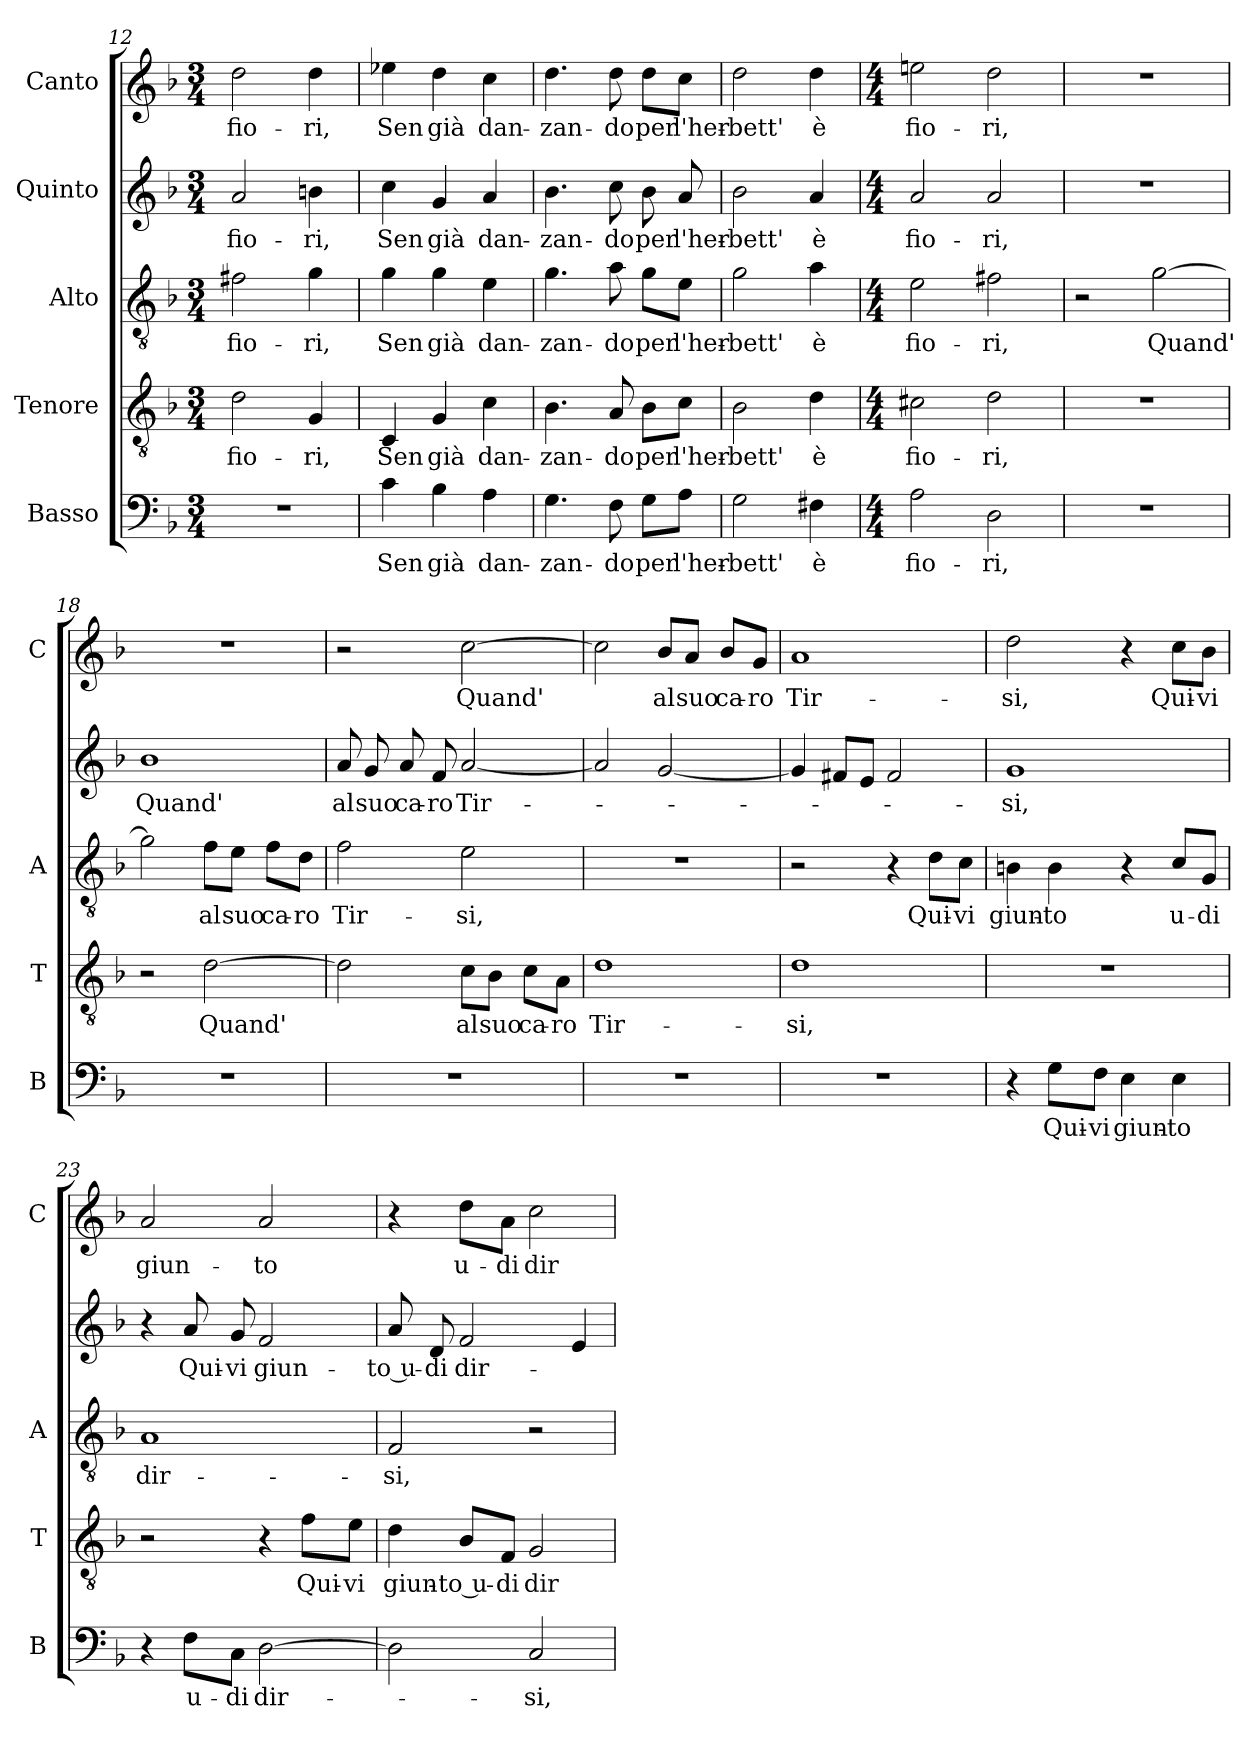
**kern	**text	**kern	**text	**kern	**text	**kern	**text	**kern	**text
*part5	*part5	*part4	*part4	*part3	*part3	*part2	*part2	*part1	*part1
*staff5	*staff5	*staff4	*staff4	*staff3	*staff3	*staff2	*staff2	*staff1	*staff1
*I"Basso	*	*I"Tenore	*	*I"Alto	*	*I"Quinto	*	*I"Canto	*
*I'B	*	*I'T	*	*I'A	*	*	*	*I'C	*
*clefF4	*	*clefGv2	*	*clefGv2	*	*clefG2	*	*clefG2	*
*k[b-]	*	*k[b-]	*	*k[b-]	*	*k[b-]	*	*k[b-]	*
*F:	*	*F:	*	*F:	*	*F:	*	*F:	*
*M3/4	*	*M3/4	*	*M3/4	*	*M3/4	*	*M3/4	*
=12	=12	=12	=12	=12	=12	=12	=12	=12	=12
!	!	!	!LO:LY:b	!	!LO:LY:b	!	!LO:LY:b	!	!LO:LY:b
2.r	.	2d\	fio-	2f#X\	fio-	2a/	fio-	2dd\	fio-
!	!	!	!LO:LY:b	!	!LO:LY:b	!	!LO:LY:b	!	!LO:LY:b
.	.	4G/	-ri,	4g\	-ri,	4bn\	-ri,	4dd\	-ri,
=13	=13	=13	=13	=13	=13	=13	=13	=13	=13
!	!LO:LY:b	!	!LO:LY:b	!	!LO:LY:b	!	!LO:LY:b	!	!LO:LY:b
4c\	Sen	4C/	Sen	4g\	Sen	4cc\	Sen	4ee-X\	Sen
!	!LO:LY:b	!	!LO:LY:b	!	!LO:LY:b	!	!LO:LY:b	!	!LO:LY:b
4B-\	già	4G/	già	4g\	già	4g/	già	4dd\	già
!	!LO:LY:b	!	!LO:LY:b	!	!LO:LY:b	!	!LO:LY:b	!	!LO:LY:b
4A\	dan-	4c\	dan-	4e\	dan-	4a/	dan-	4cc\	dan-
=14	=14	=14	=14	=14	=14	=14	=14	=14	=14
!	!LO:LY:b	!	!LO:LY:b	!	!LO:LY:b	!	!LO:LY:b	!	!LO:LY:b
4.G\	-zan-	4.B-\	-zan-	4.g\	-zan-	4.b-\	-zan-	4.dd\	-zan-
!	!LO:LY:b	!	!LO:LY:b	!	!LO:LY:b	!	!LO:LY:b	!	!LO:LY:b
8F\	-do	8A/	-do	8a\	-do	8cc\	-do	8dd\	-do
!	!LO:LY:b	!	!LO:LY:b	!	!LO:LY:b	!	!LO:LY:b	!	!LO:LY:b
8G\L	per	8B-\L	per	8g\L	per	8b-\	per	8dd\L	per
!	!LO:LY:b	!	!LO:LY:b	!	!LO:LY:b	!	!LO:LY:b	!	!LO:LY:b
8A\J	l'her-	8c\J	l'her-	8e\J	l'her-	8a/	l'her-	8cc\J	l'her-
=15	=15	=15	=15	=15	=15	=15	=15	=15	=15
!	!LO:LY:b	!	!LO:LY:b	!	!LO:LY:b	!	!LO:LY:b	!	!LO:LY:b
2G\	-bett'	2B-\	-bett'	2g\	-bett'	2b-\	-bett'	2dd\	-bett'
!	!LO:LY:b	!	!LO:LY:b	!	!LO:LY:b	!	!LO:LY:b	!	!LO:LY:b
4F#X\	è	4d\	è	4a\	è	4a/	è	4dd\	è
=16	=16	=16	=16	=16	=16	=16	=16	=16	=16
*M4/4	*	*M4/4	*	*M4/4	*	*M4/4	*	*M4/4	*
!	!LO:LY:b	!	!LO:LY:b	!	!LO:LY:b	!	!LO:LY:b	!	!LO:LY:b
2A\	fio-	2c#X\	fio-	2e\	fio-	2a/	fio-	2eeni\	fio-
!	!LO:LY:b	!	!LO:LY:b	!	!LO:LY:b	!	!LO:LY:b	!	!LO:LY:b
2D\	-ri,	2d\	-ri,	2f#X\	-ri,	2a/	-ri,	2dd\	-ri,
=17	=17	=17	=17	=17	=17	=17	=17	=17	=17
1r	.	1r	.	2r	.	1r	.	1r	.
!	!	!	!	!	!LO:LY:b	!	!	!	!
.	.	.	.	[2g\	Quand'	.	.	.	.
=18	=18	=18	=18	=18	=18	=18	=18	=18	=18
!	!	!	!	!	!	!	!LO:LY:b	!	!
1r	.	2r	.	2g\]	.	1b-	Quand'	1r	.
!	!	!	!LO:LY:b	!	!LO:LY:b	!	!	!	!
.	.	[2d\	Quand'	8f\L	al	.	.	.	.
!	!	!	!	!	!LO:LY:b	!	!	!	!
.	.	.	.	8e\J	suo	.	.	.	.
!	!	!	!	!	!LO:LY:b	!	!	!	!
.	.	.	.	8f\L	ca-	.	.	.	.
!	!	!	!	!	!LO:LY:b	!	!	!	!
.	.	.	.	8d\J	-ro	.	.	.	.
!!LO:PB:g=z
=19	=19	=19	=19	=19	=19	=19	=19	=19	=19
!	!	!	!	!	!LO:LY:b	!	!LO:LY:b	!	!
1r	.	2d\]	.	2f\	Tir-	8a/	al	2r	.
!	!	!	!	!	!	!	!LO:LY:b	!	!
.	.	.	.	.	.	8g/	suo	.	.
!	!	!	!	!	!	!	!LO:LY:b	!	!
.	.	.	.	.	.	8a/	ca-	.	.
!	!	!	!	!	!	!	!LO:LY:b	!	!
.	.	.	.	.	.	8f/	-ro	.	.
!	!	!	!LO:LY:b	!	!LO:LY:b	!	!LO:LY:b	!	!LO:LY:b
.	.	8c\L	al	2e\	-si,	[2a/	Tir-	[2cc\	Quand'
!	!	!	!LO:LY:b	!	!	!	!	!	!
.	.	8B-\J	suo	.	.	.	.	.	.
!	!	!	!LO:LY:b	!	!	!	!	!	!
.	.	8c\L	ca-	.	.	.	.	.	.
!	!	!	!LO:LY:b	!	!	!	!	!	!
.	.	8A\J	-ro	.	.	.	.	.	.
=20	=20	=20	=20	=20	=20	=20	=20	=20	=20
!	!	!	!LO:LY:b	!	!	!	!	!	!
1r	.	1d	Tir-	1r	.	2a/]	.	2cc\]	.
!	!	!	!	!	!	!	!	!	!LO:LY:b
.	.	.	.	.	.	[2g/	.	8b-/L	al
!	!	!	!	!	!	!	!	!	!LO:LY:b
.	.	.	.	.	.	.	.	8a/J	suo
!	!	!	!	!	!	!	!	!	!LO:LY:b
.	.	.	.	.	.	.	.	8b-/L	ca-
!	!	!	!	!	!	!	!	!	!LO:LY:b
.	.	.	.	.	.	.	.	8g/J	-ro
=21	=21	=21	=21	=21	=21	=21	=21	=21	=21
!	!	!	!LO:LY:b	!	!	!	!	!	!LO:LY:b
1r	.	1d	-si,	2r	.	4g/]	.	1a	Tir-
.	.	.	.	.	.	8f#X/L	.	.	.
.	.	.	.	.	.	8e/J	.	.	.
.	.	.	.	4r	.	2f#/	.	.	.
!	!	!	!	!	!LO:LY:b	!	!	!	!
.	.	.	.	8d\L	Qui-	.	.	.	.
!	!	!	!	!	!LO:LY:b	!	!	!	!
.	.	.	.	8c\J	-vi	.	.	.	.
=22	=22	=22	=22	=22	=22	=22	=22	=22	=22
!	!	!	!	!	!LO:LY:b	!	!LO:LY:b	!	!LO:LY:b
4r	.	1r	.	4Bn\	giun-	1g	-si,	2dd\	-si,
!	!LO:LY:b	!	!	!	!LO:LY:b	!	!	!	!
8G\L	Qui-	.	.	4B\	-to	.	.	.	.
!	!LO:LY:b	!	!	!	!	!	!	!	!
8F\J	-vi	.	.	.	.	.	.	.	.
!	!LO:LY:b	!	!	!	!	!	!	!	!
4E\	giun-	.	.	4r	.	.	.	4r	.
!	!LO:LY:b	!	!	!	!LO:LY:b	!	!	!	!LO:LY:b
4E\	-to	.	.	8c/L	u-	.	.	8cc\L	Qui-
!	!	!	!	!	!LO:LY:b	!	!	!	!LO:LY:b
.	.	.	.	8G/J	-di	.	.	8b-\J	-vi
=23	=23	=23	=23	=23	=23	=23	=23	=23	=23
!	!	!	!	!	!LO:LY:b	!	!	!	!LO:LY:b
4r	.	2r	.	1A	dir-	4r	.	2a/	giun-
!	!LO:LY:b	!	!	!	!	!	!LO:LY:b	!	!
8F\L	u-	.	.	.	.	8a/	Qui-	.	.
!	!LO:LY:b	!	!	!	!	!	!LO:LY:b	!	!
8C\J	-di	.	.	.	.	8g/	-vi	.	.
!	!LO:LY:b	!	!	!	!	!	!LO:LY:b	!	!LO:LY:b
[2D\	dir-	4r	.	.	.	2f/	giun-	2a/	-to
!	!	!	!LO:LY:b	!	!	!	!	!	!
.	.	8f\L	Qui-	.	.	.	.	.	.
!	!	!	!LO:LY:b	!	!	!	!	!	!
.	.	8e\J	-vi	.	.	.	.	.	.
!!LO:LB:g=z
=24	=24	=24	=24	=24	=24	=24	=24	=24	=24
!	!	!	!LO:LY:b	!	!LO:LY:b	!	!LO:LY:b	!	!
2D\]	.	4d\	giun-	2F/	-si,	8a/	-to u-	4r	.
!	!	!	!	!	!	!	!LO:LY:b	!	!
.	.	.	.	.	.	8d/	-di	.	.
!	!	!	!LO:LY:b	!	!	!	!LO:LY:b	!	!LO:LY:b
.	.	8B-/L	-to u-	.	.	2f/	dir-	8dd\L	u-
!	!	!	!LO:LY:b	!	!	!	!	!	!LO:LY:b
.	.	8F/J	-di	.	.	.	.	8a\J	-di
!	!LO:LY:b	!	!LO:LY:b	!	!	!	!	!	!LO:LY:b
2C/	-si,	2G/	dir-	2r	.	.	.	2cc\	dir-
.	.	.	.	.	.	4e/	.	.	.
=	=	=	=	=	=	=	=	=	=
*-	*-	*-	*-	*-	*-	*-	*-	*-	*-
